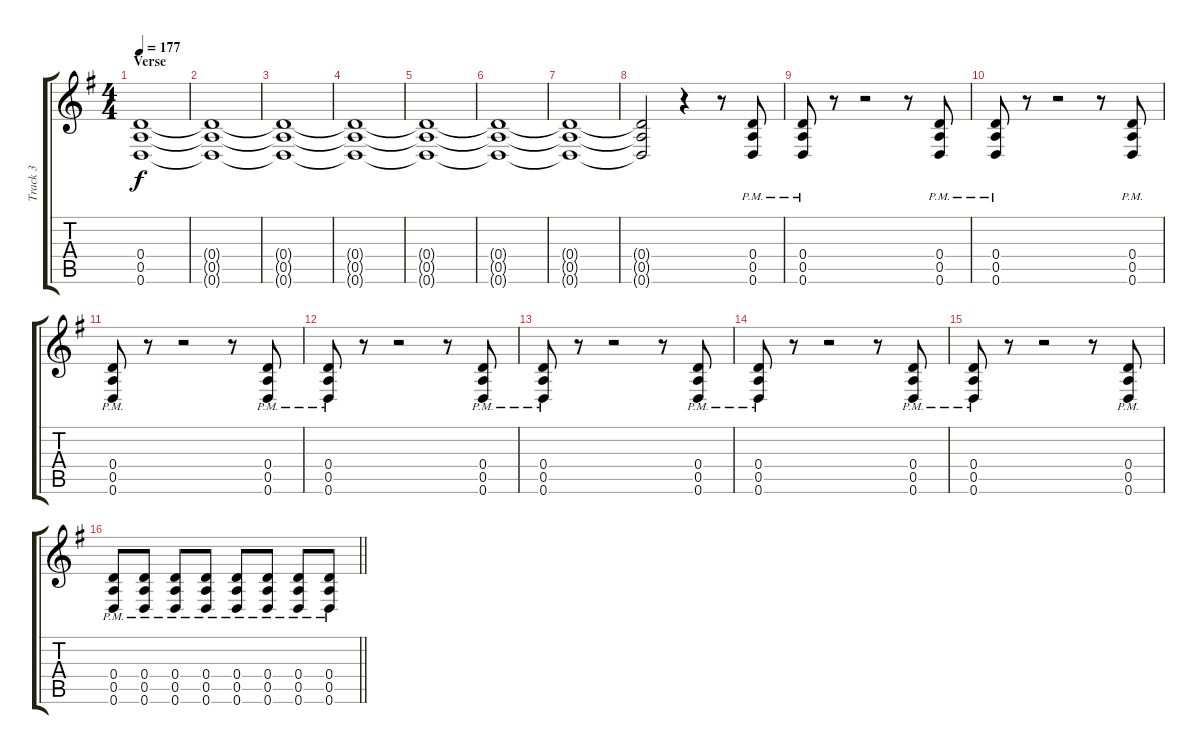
\track ("Track 3" "Track 3") {instrument distortionguitar}
\staff {score tabs}
\tuning (E4 B3 G3 D3 A2 D2) {hide}
\ts (4 4)
\section ("" "Verse")
\tempo 177
\clef g2
\ks g
(0.4 0.5 0.6).1{dy f} |
(0.4{t} 0.5{t} 0.6{t}).1 |
(0.4{t} 0.5{t} 0.6{t}).1 |
(0.4{t} 0.5{t} 0.6{t}).1 |
(0.4{t} 0.5{t} 0.6{t}).1 |
(0.4{t} 0.5{t} 0.6{t}).1 |
(0.4{t} 0.5{t} 0.6{t}).1 |
(0.4{t} 0.5{t} 0.6{t}).2 r.4 r.8 (0.4{pm} 0.5{pm} 0.6{pm}).8 |
(0.4{pm} 0.5{pm} 0.6{pm}).8 r.8 r.2 r.8 (0.4{pm} 0.5{pm} 0.6{pm}).8 |
(0.4{pm} 0.5{pm} 0.6{pm}).8 r.8 r.2 r.8 (0.4{pm} 0.5{pm} 0.6{pm}).8 |
(0.4{pm} 0.5{pm} 0.6{pm}).8 r.8 r.2 r.8 (0.4{pm} 0.5{pm} 0.6{pm}).8 |
(0.4{pm} 0.5{pm} 0.6{pm}).8 r.8 r.2 r.8 (0.4{pm} 0.5{pm} 0.6{pm}).8 |
(0.4{pm} 0.5{pm} 0.6{pm}).8 r.8 r.2 r.8 (0.4{pm} 0.5{pm} 0.6{pm}).8 |
(0.4{pm} 0.5{pm} 0.6{pm}).8 r.8 r.2 r.8 (0.4{pm} 0.5{pm} 0.6{pm}).8 |
(0.4{pm} 0.5{pm} 0.6{pm}).8 r.8 r.2 r.8 (0.4{pm} 0.5{pm} 0.6{pm}).8 |
\barLineRight lightlight
(0.4{pm} 0.5{pm} 0.6{pm}).8 (0.4{pm} 0.5{pm} 0.6{pm}).8 (0.4{pm} 0.5{pm} 0.6{pm}).8 (0.4{pm} 0.5{pm} 0.6{pm}).8 (0.4{pm} 0.5{pm} 0.6{pm}).8 (0.4{pm} 0.5{pm} 0.6{pm}).8 (0.4{pm} 0.5{pm} 0.6{pm}).8 (0.4{pm} 0.5{pm} 0.6{pm}).8
